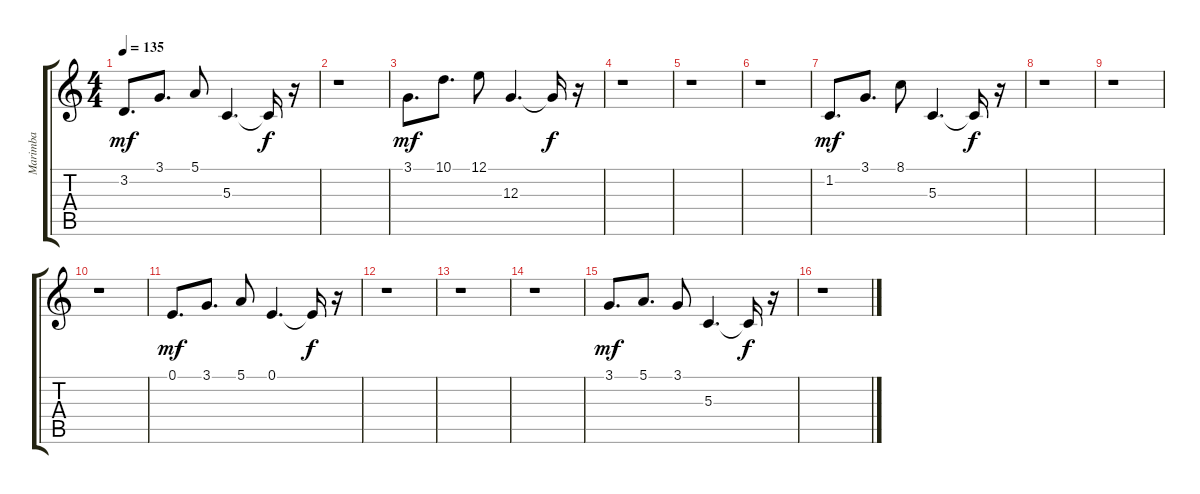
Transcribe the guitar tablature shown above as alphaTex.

\track ("Marimba" "Marimba") {instrument marimba}
\staff {score tabs}
\tuning (E4 B3 G3 D3 A2 E2) {hide}
\ts (4 4)
\tempo 135
\clef g2
\ks c
3.2.8{d dy mf} 3.1.8{d} 5.1.8 5.3.4{d} 5.3{t}.16{dy f} r.16 |
r.1 |
3.1.8{d dy mf} 10.1.8{d} 12.1.8 12.3.4{d} 12.3{t}.16{dy f} r.16 |
r.1 |
r.1 |
r.1 |
1.2.8{d dy mf} 3.1.8{d} 8.1.8 5.3.4{d} 5.3{t}.16{dy f} r.16 |
r.1 |
r.1 |
r.1 |
0.1.8{d dy mf} 3.1.8{d} 5.1.8 0.1.4{d} 0.1{t}.16{dy f} r.16 |
r.1 |
r.1 |
r.1 |
3.1.8{d dy mf} 5.1.8{d} 3.1.8 5.3.4{d} 5.3{t}.16{dy f} r.16 |
r.1
